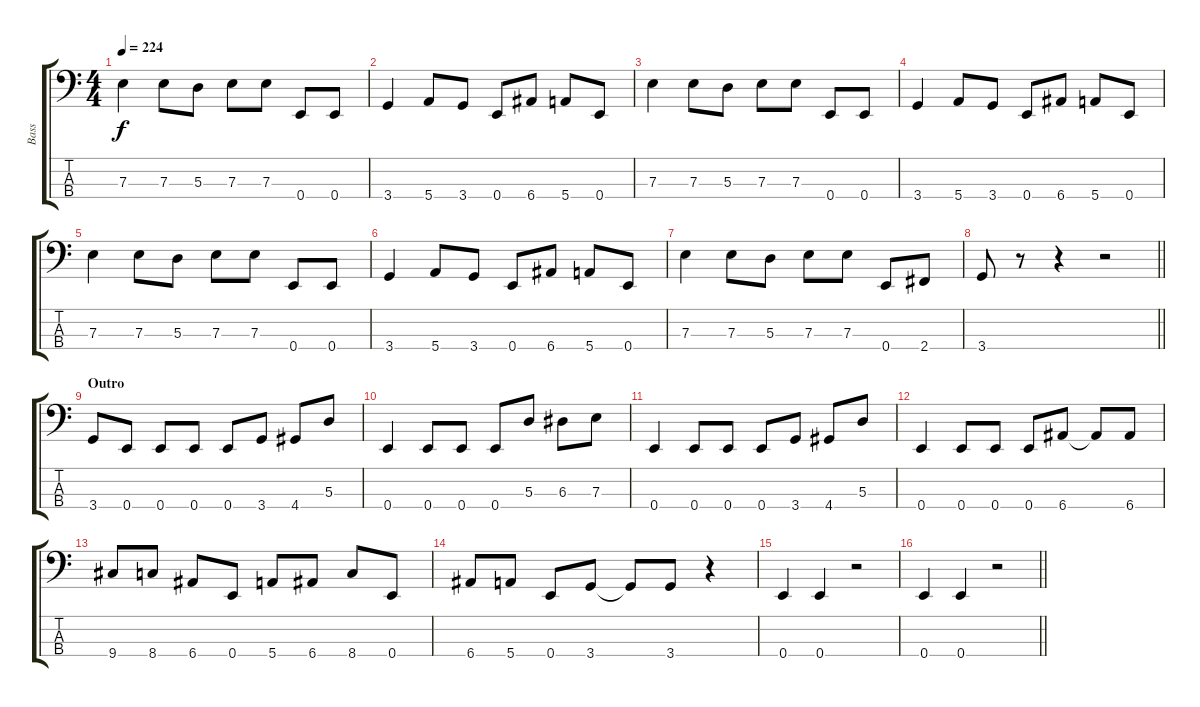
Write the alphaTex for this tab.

\track ("Bass" "Bass") {instrument electricbasspick}
\staff {score tabs}
\tuning (G2 D2 A1 E1) {hide}
\ts (4 4)
\tempo 224
\clef f4
\ks c
7.3.4{dy f} 7.3.8 5.3.8 7.3.8 7.3.8 0.4.8 0.4.8 |
3.4.4 5.4.8 3.4.8 0.4.8 6.4.8 5.4.8 0.4.8 |
7.3.4 7.3.8 5.3.8 7.3.8 7.3.8 0.4.8 0.4.8 |
3.4.4 5.4.8 3.4.8 0.4.8 6.4.8 5.4.8 0.4.8 |
7.3.4 7.3.8 5.3.8 7.3.8 7.3.8 0.4.8 0.4.8 |
3.4.4 5.4.8 3.4.8 0.4.8 6.4.8 5.4.8 0.4.8 |
7.3.4 7.3.8 5.3.8 7.3.8 7.3.8 0.4.8 2.4.8 |
\barLineRight lightlight
3.4.8 r.8 r.4 r.2 |
\section ("" "Outro")
3.4.8 0.4.8 0.4.8 0.4.8 0.4.8 3.4.8 4.4.8 5.3.8 |
0.4.4 0.4.8 0.4.8 0.4.8 5.3.8 6.3.8 7.3.8 |
0.4.4 0.4.8 0.4.8 0.4.8 3.4.8 4.4.8 5.3.8 |
0.4.4 0.4.8 0.4.8 0.4.8 6.4.8 6.4{t}.8 6.4.8 |
9.4.8 8.4.8 6.4.8 0.4.8 5.4.8 6.4.8 8.4.8 0.4.8 |
6.4.8 5.4.8 0.4.8 3.4.8 3.4{t}.8 3.4.8 r.4 |
0.4.4 0.4.4 r.2 |
\barLineRight lightlight
0.4.4 0.4.4 r.2
